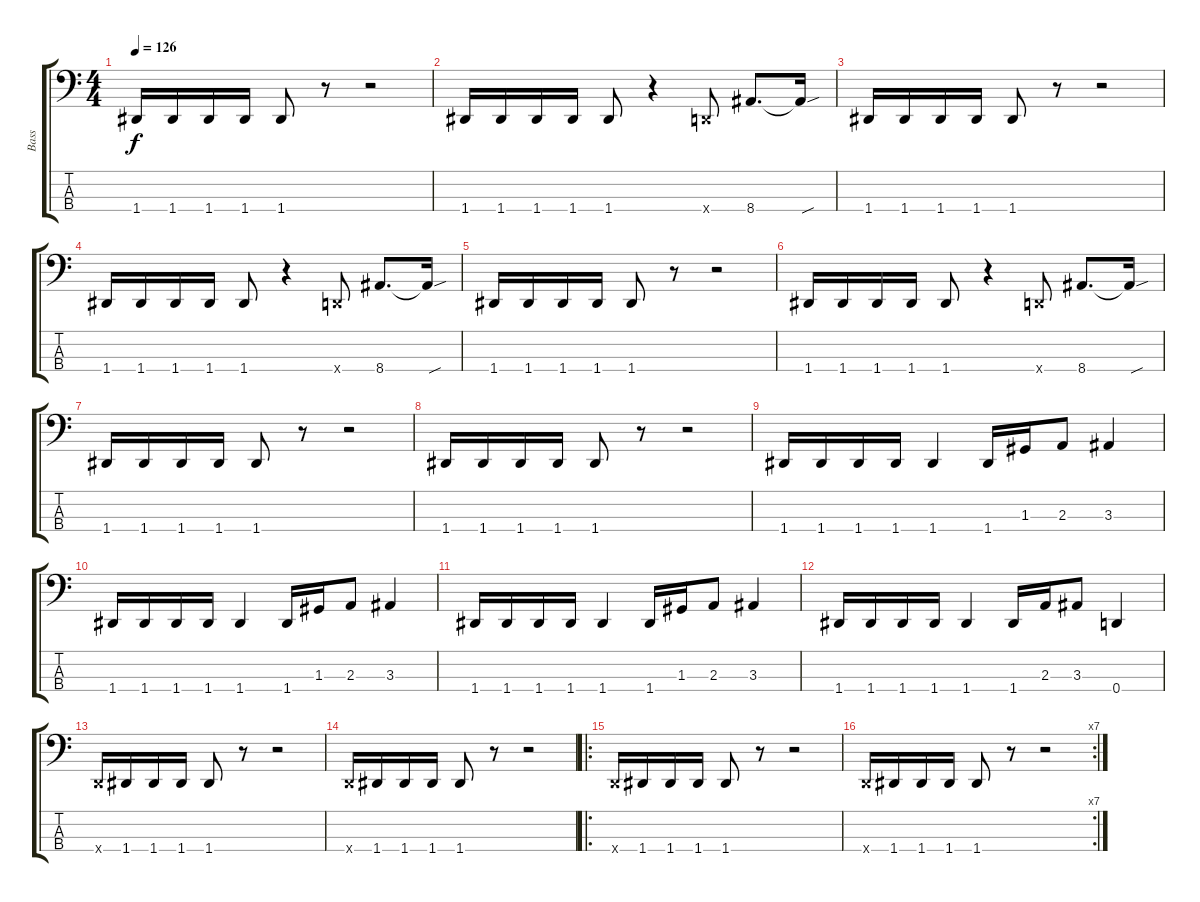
\track ("Bass" "Bass") {instrument electricbasspick}
\staff {score tabs}
\tuning (F2 C2 G1 D1) {hide}
\ts (4 4)
\tempo 126
\clef f4
\ks c
1.4.16{dy f} 1.4.16 1.4.16 1.4.16 1.4.8 r.8 r.2 |
1.4.16 1.4.16 1.4.16 1.4.16 1.4.8 r.4 0.4{x}.8 8.4.8{d} 8.4{sou t}.16 |
1.4.16 1.4.16 1.4.16 1.4.16 1.4.8 r.8 r.2 |
1.4.16 1.4.16 1.4.16 1.4.16 1.4.8 r.4 0.4{x}.8 8.4.8{d} 8.4{sou t}.16 |
1.4.16 1.4.16 1.4.16 1.4.16 1.4.8 r.8 r.2 |
1.4.16 1.4.16 1.4.16 1.4.16 1.4.8 r.4 0.4{x}.8 8.4.8{d} 8.4{sou t}.16 |
1.4.16 1.4.16 1.4.16 1.4.16 1.4.8 r.8 r.2 |
1.4.16 1.4.16 1.4.16 1.4.16 1.4.8 r.8 r.2 |
1.4.16 1.4.16 1.4.16 1.4.16 1.4.4 1.4.16 1.3.16 2.3.8 3.3.4 |
1.4.16 1.4.16 1.4.16 1.4.16 1.4.4 1.4.16 1.3.16 2.3.8 3.3.4 |
1.4.16 1.4.16 1.4.16 1.4.16 1.4.4 1.4.16 1.3.16 2.3.8 3.3.4 |
1.4.16 1.4.16 1.4.16 1.4.16 1.4.4 1.4.16 2.3.16 3.3.8 0.4.4 |
0.4{x}.16 1.4.16 1.4.16 1.4.16 1.4.8 r.8 r.2 |
0.4{x}.16 1.4.16 1.4.16 1.4.16 1.4.8 r.8 r.2 |
\ro
0.4{x}.16 1.4.16 1.4.16 1.4.16 1.4.8 r.8 r.2 |
\rc 7
0.4{x}.16 1.4.16 1.4.16 1.4.16 1.4.8 r.8 r.2
